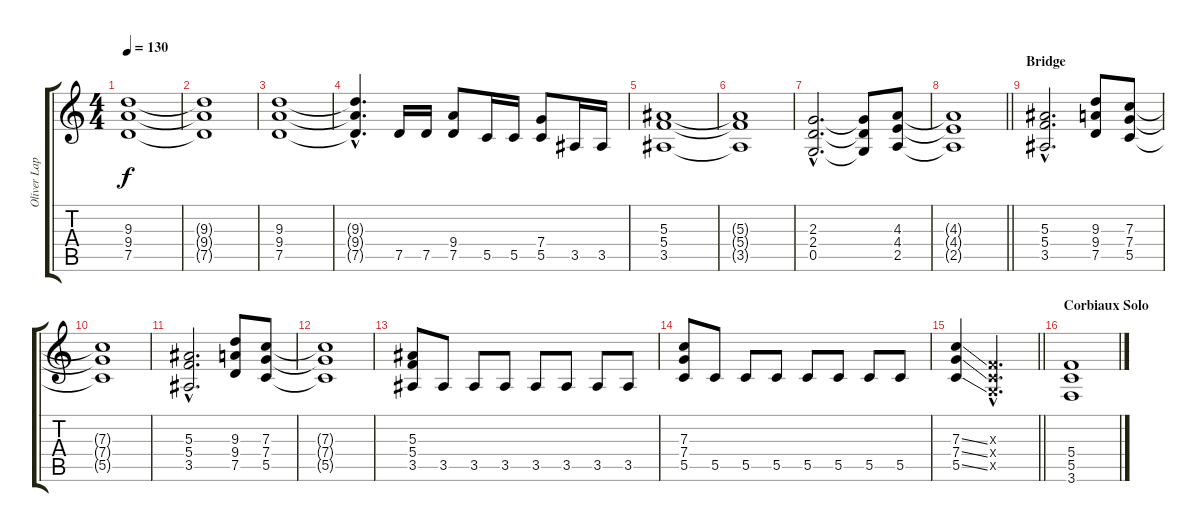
\track ("Oliver Lapauze (Guitar 2)" "Oliver Lap") {instrument distortionguitar}
\staff {score tabs}
\tuning (D4 A3 F3 C3 G2 D2) {hide}
\ts (4 4)
\tempo 130
\clef g2
\ks c
(9.3 9.4 7.5).1{dy f} |
(9.3{t} 9.4{t} 7.5{t}).1 |
(9.3 9.4 7.5).1 |
(9.3{hac t} 9.4{hac t} 7.5{hac t}).4{d} 7.5.16 7.5.16 (9.4 7.5).8 5.5.16 5.5.16 (7.4 5.5).8 3.5.16 3.5.16 |
(5.3 5.4 3.5).1 |
(5.3{t} 5.4{t} 3.5{t}).1 |
(2.3{hac} 2.4{hac} 0.5{hac}).2{d} (2.3{t} 2.4{t} 0.5{t}).8 (4.3 4.4 2.5).8 |
\barLineRight lightlight
(4.3{t} 4.4{t} 2.5{t}).1 |
\section ("" "Bridge")
(5.3{hac} 5.4{hac} 3.5{hac}).2{d} (9.3 9.4 7.5).8 (7.3 7.4 5.5).8 |
(7.3{t} 7.4{t} 5.5{t}).1 |
(5.3{hac} 5.4{hac} 3.5{hac}).2{d} (9.3 9.4 7.5).8 (7.3 7.4 5.5).8 |
(7.3{t} 7.4{t} 5.5{t}).1 |
(5.3 5.4 3.5).8 3.5.8 3.5.8 3.5.8 3.5.8 3.5.8 3.5.8 3.5.8 |
(7.3 7.4 5.5).8 5.5.8 5.5.8 5.5.8 5.5.8 5.5.8 5.5.8 5.5.8 |
\barLineRight lightlight
(7.3{ss} 7.4{ss} 5.5{ss}).4 (0.3{hac x} 0.4{hac x} 0.5{hac x}).2{d} |
\section ("" "Corbiaux Solo")
(5.4 5.5 3.6).1{volume 10 balance 0 instrument distortionguitar}
